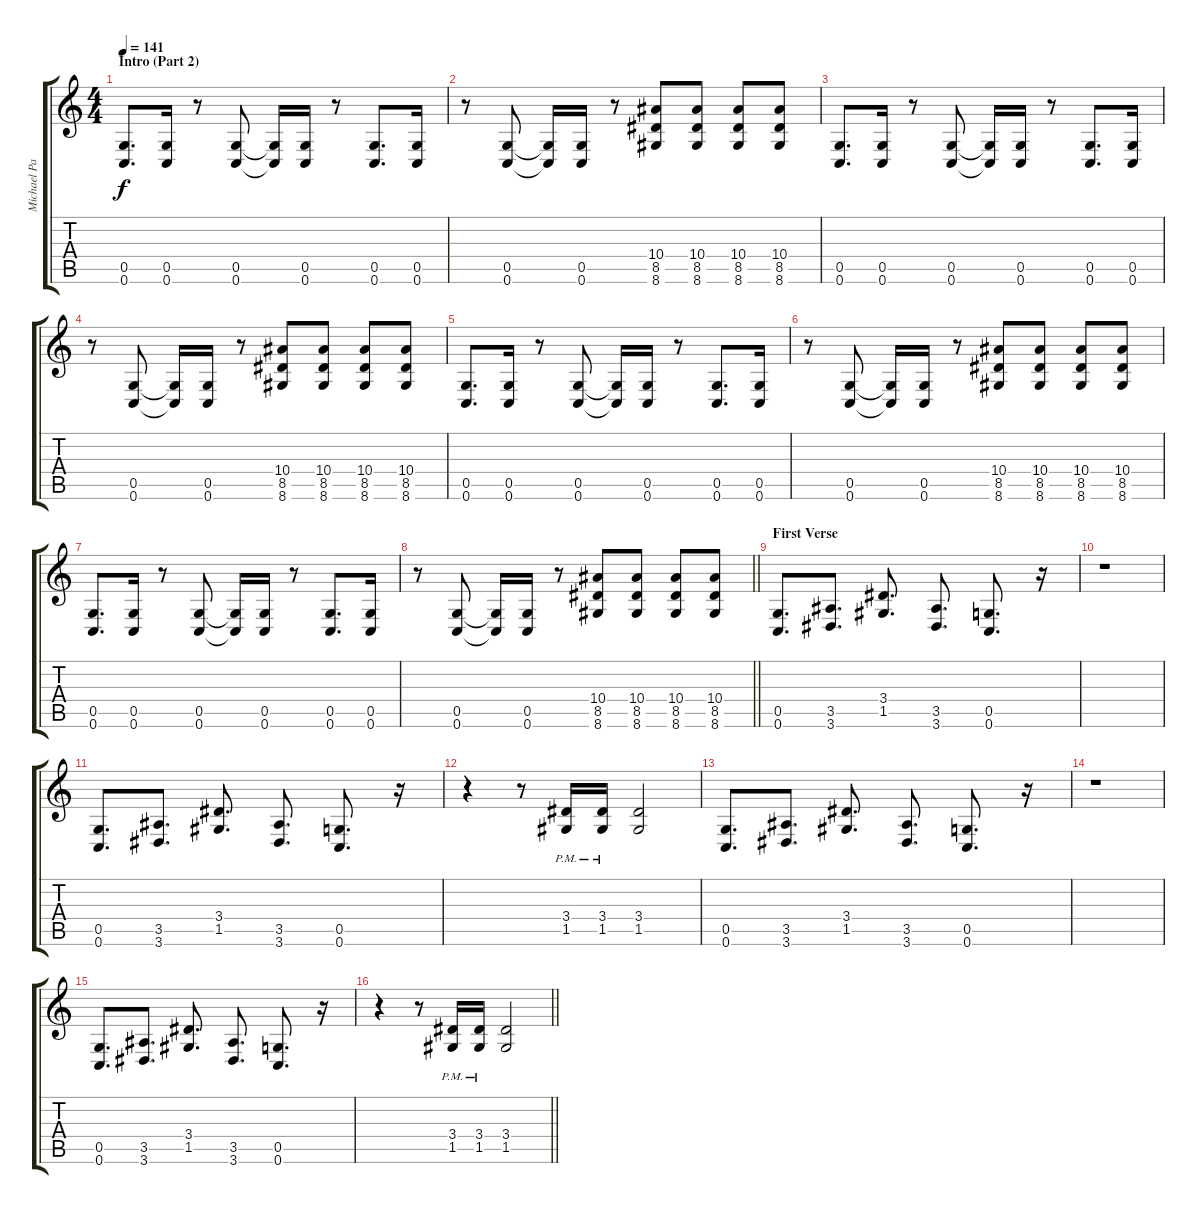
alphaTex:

\track ("Michael Padget" "Michael Pa") {instrument distortionguitar}
\staff {score tabs}
\tuning (D4 A3 F3 C3 G2 C2) {hide}
\ts (4 4)
\section ("" "Intro (Part 2)")
\tempo 141
\clef g2
\ks c
(0.5 0.6).8{d dy f} (0.5 0.6).16 r.8 (0.5 0.6).8 (0.5{t} 0.6{t}).16 (0.5 0.6).16 r.8 (0.5 0.6).8{d} (0.5 0.6).16 |
r.8 (0.5 0.6).8 (0.5{t} 0.6{t}).16 (0.5 0.6).16 r.8 (10.4 8.5 8.6).8 (10.4 8.5 8.6).8 (10.4 8.5 8.6).8 (10.4 8.5 8.6).8 |
(0.5 0.6).8{d} (0.5 0.6).16 r.8 (0.5 0.6).8 (0.5{t} 0.6{t}).16 (0.5 0.6).16 r.8 (0.5 0.6).8{d} (0.5 0.6).16 |
r.8 (0.5 0.6).8 (0.5{t} 0.6{t}).16 (0.5 0.6).16 r.8 (10.4 8.5 8.6).8 (10.4 8.5 8.6).8 (10.4 8.5 8.6).8 (10.4 8.5 8.6).8 |
(0.5 0.6).8{d} (0.5 0.6).16 r.8 (0.5 0.6).8 (0.5{t} 0.6{t}).16 (0.5 0.6).16 r.8 (0.5 0.6).8{d} (0.5 0.6).16 |
r.8 (0.5 0.6).8 (0.5{t} 0.6{t}).16 (0.5 0.6).16 r.8 (10.4 8.5 8.6).8 (10.4 8.5 8.6).8 (10.4 8.5 8.6).8 (10.4 8.5 8.6).8 |
(0.5 0.6).8{d} (0.5 0.6).16 r.8 (0.5 0.6).8 (0.5{t} 0.6{t}).16 (0.5 0.6).16 r.8 (0.5 0.6).8{d} (0.5 0.6).16 |
\barLineRight lightlight
r.8 (0.5 0.6).8 (0.5{t} 0.6{t}).16 (0.5 0.6).16 r.8 (10.4 8.5 8.6).8 (10.4 8.5 8.6).8 (10.4 8.5 8.6).8 (10.4 8.5 8.6).8 |
\section ("" "First Verse")
(0.5 0.6).8{d} (3.5 3.6).8{d} (3.4 1.5).8{d} (3.5 3.6).8{d} (0.5 0.6).8{d} r.16 |
r.1 |
(0.5 0.6).8{d} (3.5 3.6).8{d} (3.4 1.5).8{d} (3.5 3.6).8{d} (0.5 0.6).8{d} r.16 |
r.4 r.8 (3.4{pm} 1.5{pm}).16 (3.4{pm} 1.5{pm}).16 (3.4 1.5).2 |
(0.5 0.6).8{d} (3.5 3.6).8{d} (3.4 1.5).8{d} (3.5 3.6).8{d} (0.5 0.6).8{d} r.16 |
r.1 |
(0.5 0.6).8{d} (3.5 3.6).8{d} (3.4 1.5).8{d} (3.5 3.6).8{d} (0.5 0.6).8{d} r.16 |
\barLineRight lightlight
r.4 r.8 (3.4{pm} 1.5{pm}).16 (3.4{pm} 1.5{pm}).16 (3.4 1.5).2
